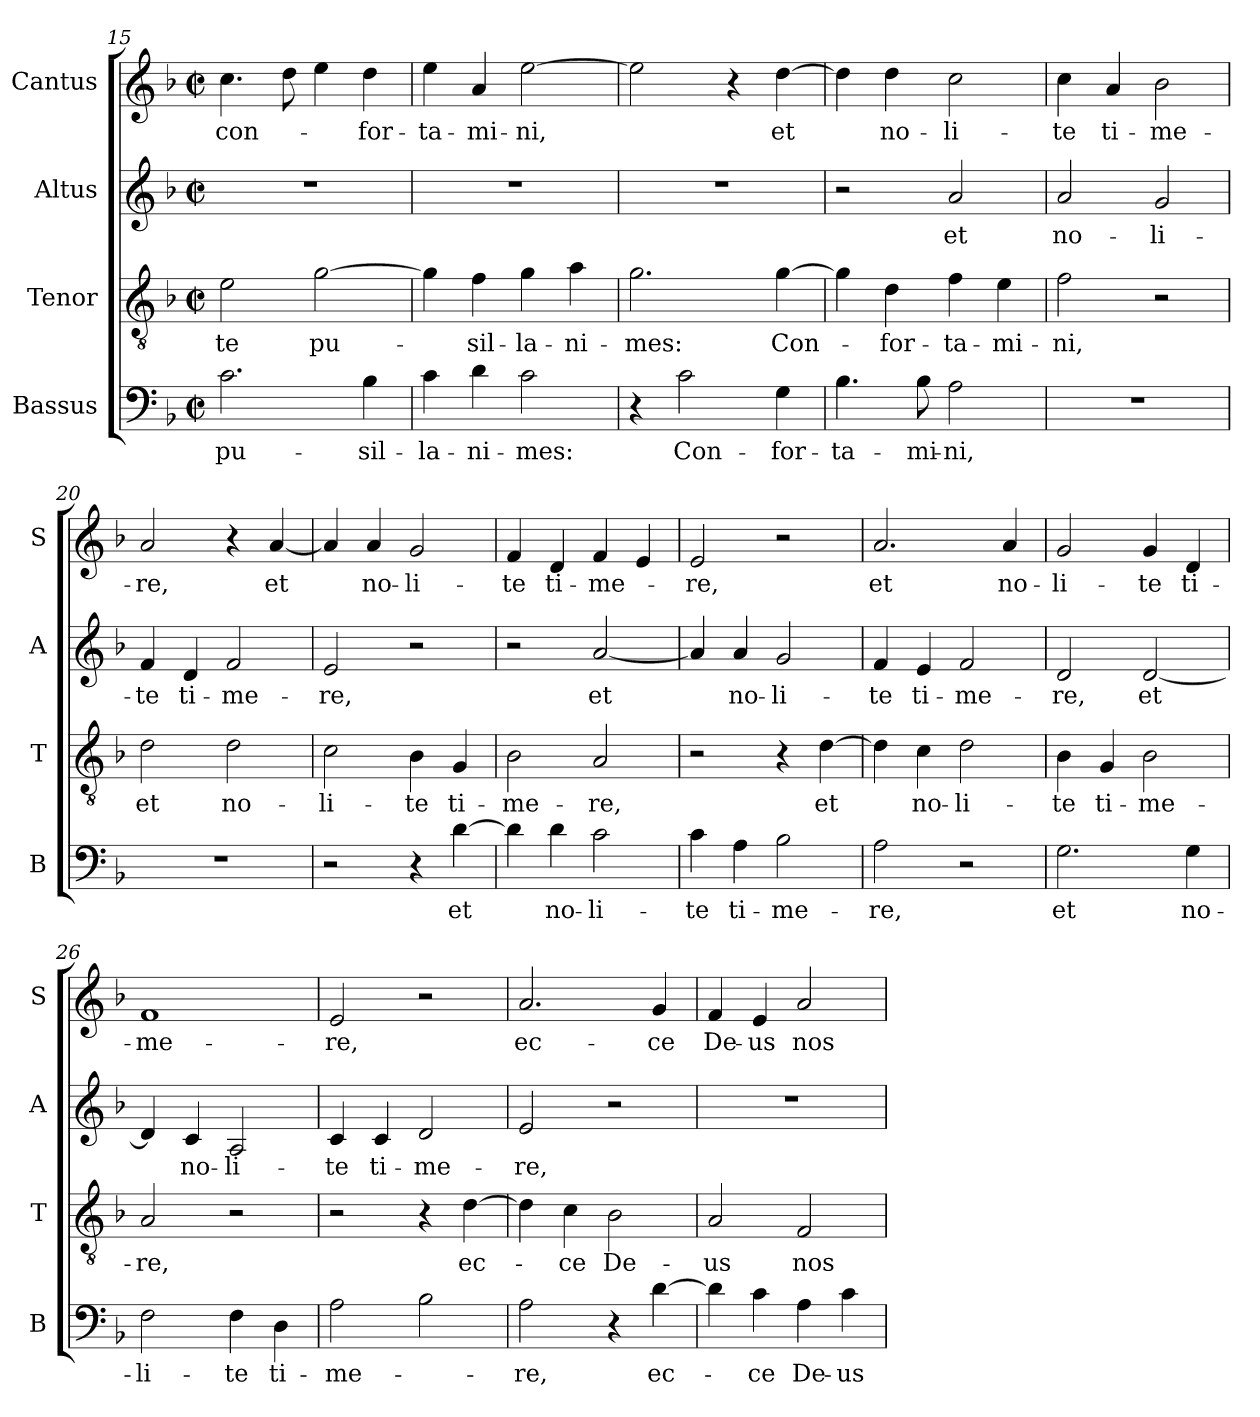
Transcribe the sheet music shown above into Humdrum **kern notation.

**kern	**text	**kern	**text	**kern	**text	**kern	**text
*part4	*part4	*part3	*part3	*part2	*part2	*part1	*part1
*staff4	*staff4	*staff3	*staff3	*staff2	*staff2	*staff1	*staff1
*I"Bassus	*	*I"Tenor	*	*I"Altus	*	*I"Cantus	*
*I'B	*	*I'T	*	*I'A	*	*I'S	*
*clefF4	*	*clefGv2	*	*clefG2	*	*clefG2	*
*k[b-]	*	*k[b-]	*	*k[b-]	*	*k[b-]	*
*d:	*	*d:	*	*d:	*	*d:	*
*M2/2	*	*M2/2	*	*M2/2	*	*M2/2	*
*met(c|)	*	*met(c|)	*	*met(c|)	*	*met(c|)	*
=15	=15	=15	=15	=15	=15	=15	=15
2.c\	pu-	2e\	-te	1r	.	4.cc\	con-
.	.	.	.	.	.	8dd\	.
.	.	[2g\	pu-	.	.	4ee\	.
4B-\	-sil-	.	.	.	.	4dd\	-for-
=16	=16	=16	=16	=16	=16	=16	=16
4c\	-la-	4g\]	.	1r	.	4ee\	-ta-
4d\	-ni-	4f\	-sil-	.	.	4a/	-mi-
2c\	-mes:	4g\	-la-	.	.	[2ee\	-ni,
.	.	4a\	-ni-	.	.	.	.
=17	=17	=17	=17	=17	=17	=17	=17
4r	.	2.g\	-mes:	1r	.	2ee\]	.
2c\	Con-	.	.	.	.	.	.
.	.	.	.	.	.	4r	.
4G\	-for-	[4g\	Con-	.	.	[4dd\	et
=18	=18	=18	=18	=18	=18	=18	=18
4.B-\	-ta-	4g\]	.	2r	.	4dd\]	.
.	.	4d\	-for-	.	.	4dd\	no-
8B-\	-mi-	.	.	.	.	.	.
2A\	-ni,	4f\	-ta-	2a/	et	2cc\	-li-
.	.	4e\	-mi-	.	.	.	.
=19	=19	=19	=19	=19	=19	=19	=19
1r	.	2f\	-ni,	2a/	no-	4cc\	-te
.	.	.	.	.	.	4a/	ti-
.	.	2r	.	2g/	-li-	2b-\	-me-
!!LO:PB:g=z
=20	=20	=20	=20	=20	=20	=20	=20
1r	.	2d\	et	4f/	-te	2a/	-re,
.	.	.	.	4d/	ti-	.	.
.	.	2d\	no-	2f/	-me-	4r	.
.	.	.	.	.	.	[4a/	et
=21	=21	=21	=21	=21	=21	=21	=21
2r	.	2c\	-li-	2e/	-re,	4a/]	.
.	.	.	.	.	.	4a/	no-
4r	.	4B-\	-te	2r	.	2g/	-li-
[4d\	et	4G/	ti-	.	.	.	.
=22	=22	=22	=22	=22	=22	=22	=22
4d\]	.	2B-\	-me-	2r	.	4f/	-te
4d\	no-	.	.	.	.	4d/	ti-
2c\	-li-	2A/	-re,	[2a/	et	4f/	-me-
.	.	.	.	.	.	4e/	.
=23	=23	=23	=23	=23	=23	=23	=23
4c\	-te	2r	.	4a/]	.	2e/	-re,
4A\	ti-	.	.	4a/	no-	.	.
2B-\	-me-	4r	.	2g/	-li-	2r	.
.	.	[4d\	et	.	.	.	.
=24	=24	=24	=24	=24	=24	=24	=24
2A\	-re,	4d\]	.	4f/	-te	2.a/	et
.	.	4c\	no-	4e/	ti-	.	.
2r	.	2d\	-li-	2f/	-me-	.	.
.	.	.	.	.	.	4a/	no-
=25	=25	=25	=25	=25	=25	=25	=25
2.G\	et	4B-\	-te	2d/	-re,	2g/	-li-
.	.	4G/	ti-	.	.	.	.
.	.	2B-\	-me-	[2d/	et	4g/	-te
4G\	no-	.	.	.	.	4d/	ti-
=26	=26	=26	=26	=26	=26	=26	=26
2F\	-li-	2A/	-re,	4d/]	.	1f	-me-
.	.	.	.	4c/	no-	.	.
4F\	-te	2r	.	2A/	-li-	.	.
4D\	ti-	.	.	.	.	.	.
=27	=27	=27	=27	=27	=27	=27	=27
2A\	-me-	2r	.	4c/	-te	2e/	-re,
.	.	.	.	4c/	ti-	.	.
2B-\	.	4r	.	2d/	-me-	2r	.
.	.	[4d\	ec-	.	.	.	.
!!LO:LB:g=z
=28	=28	=28	=28	=28	=28	=28	=28
2A\	-re,	4d\]	.	2e/	-re,	2.a/	ec-
.	.	4c\	-ce	.	.	.	.
4r	.	2B-\	De-	2r	.	.	.
[4d\	ec-	.	.	.	.	4g/	-ce
=29	=29	=29	=29	=29	=29	=29	=29
4d\]	.	2A/	-us	1r	.	4f/	De-
4c\	-ce	.	.	.	.	4e/	-us
4A\	De-	2F/	nos-	.	.	2a/	nos-
4c\	-us	.	.	.	.	.	.
=	=	=	=	=	=	=	=
*-	*-	*-	*-	*-	*-	*-	*-
